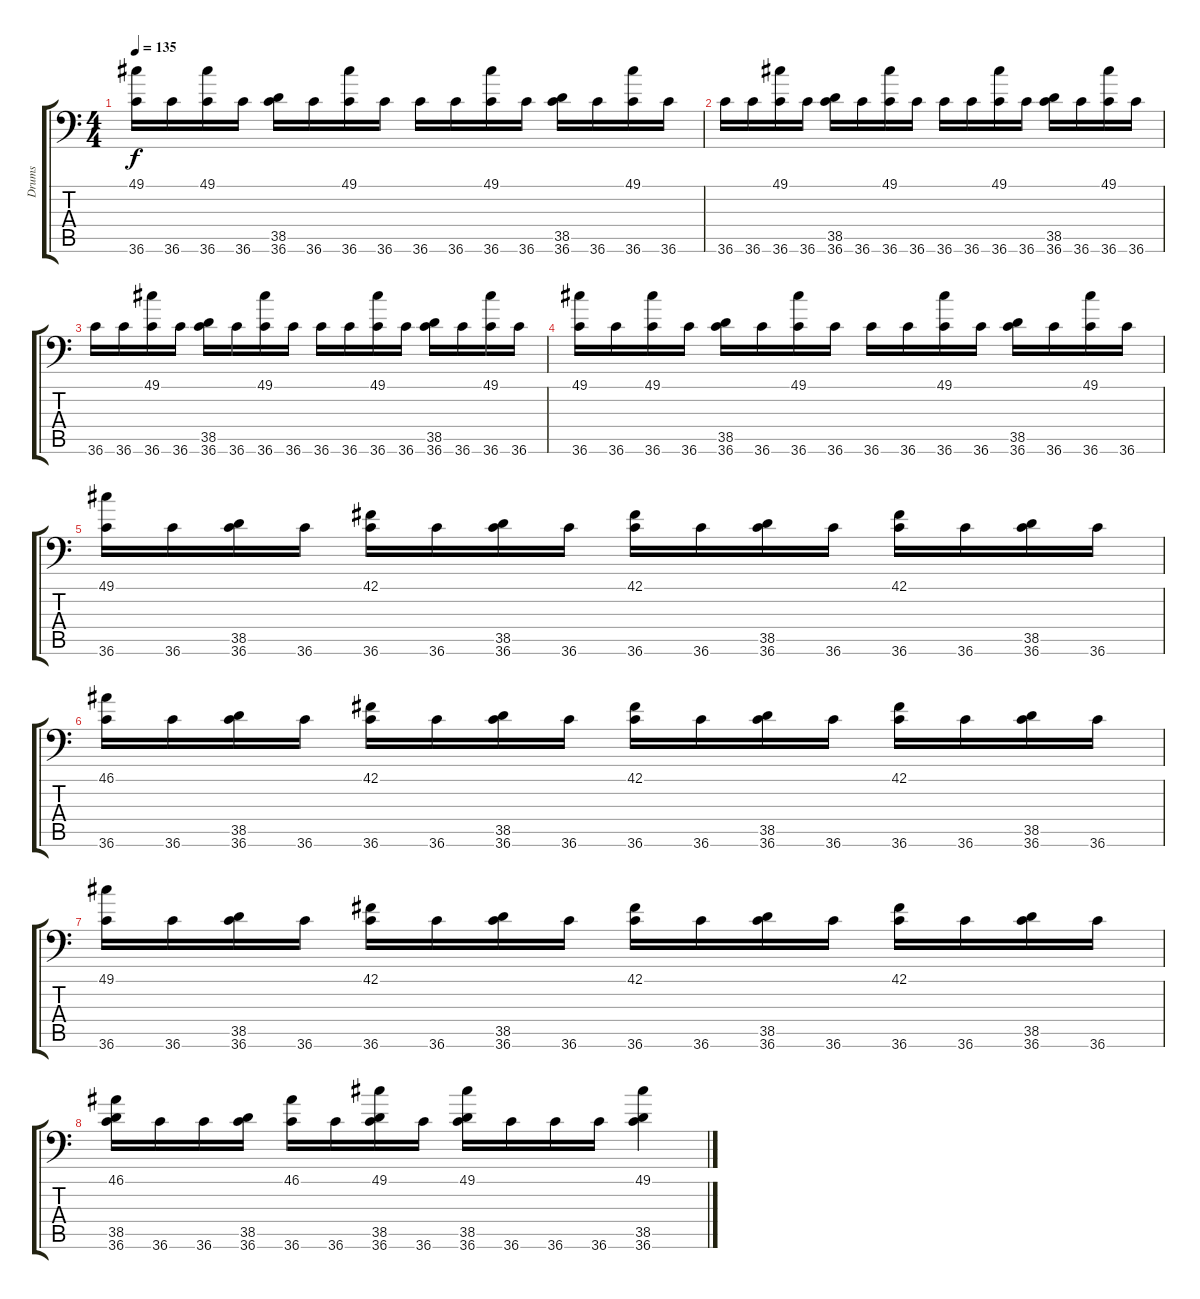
\track ("Drums" "Drums") {instrument acousticgrandpiano}
\staff {score tabs}
\tuning (C-1 C-1 C-1 C-1 C-1 C-1) {hide}
\ts (4 4)
\tempo 135
\clef f4
\ks c
(49.1 36.6).16{dy f} 36.6.16 (49.1 36.6).16 36.6.16 (38.5 36.6).16 36.6.16 (49.1 36.6).16 36.6.16 36.6.16 36.6.16 (49.1 36.6).16 36.6.16 (38.5 36.6).16 36.6.16 (49.1 36.6).16 36.6.16 |
36.6.16 36.6.16 (49.1 36.6).16 36.6.16 (38.5 36.6).16 36.6.16 (49.1 36.6).16 36.6.16 36.6.16 36.6.16 (49.1 36.6).16 36.6.16 (38.5 36.6).16 36.6.16 (49.1 36.6).16 36.6.16 |
36.6.16 36.6.16 (49.1 36.6).16 36.6.16 (38.5 36.6).16 36.6.16 (49.1 36.6).16 36.6.16 36.6.16 36.6.16 (49.1 36.6).16 36.6.16 (38.5 36.6).16 36.6.16 (49.1 36.6).16 36.6.16 |
(49.1 36.6).16 36.6.16 (49.1 36.6).16 36.6.16 (38.5 36.6).16 36.6.16 (49.1 36.6).16 36.6.16 36.6.16 36.6.16 (49.1 36.6).16 36.6.16 (38.5 36.6).16 36.6.16 (49.1 36.6).16 36.6.16 |
(49.1 36.6).16 36.6.16 (38.5 36.6).16 36.6.16 (42.1 36.6).16 36.6.16 (38.5 36.6).16 36.6.16 (42.1 36.6).16 36.6.16 (38.5 36.6).16 36.6.16 (42.1 36.6).16 36.6.16 (38.5 36.6).16 36.6.16 |
(46.1 36.6).16 36.6.16 (38.5 36.6).16 36.6.16 (42.1 36.6).16 36.6.16 (38.5 36.6).16 36.6.16 (42.1 36.6).16 36.6.16 (38.5 36.6).16 36.6.16 (42.1 36.6).16 36.6.16 (38.5 36.6).16 36.6.16 |
(49.1 36.6).16 36.6.16 (38.5 36.6).16 36.6.16 (42.1 36.6).16 36.6.16 (38.5 36.6).16 36.6.16 (42.1 36.6).16 36.6.16 (38.5 36.6).16 36.6.16 (42.1 36.6).16 36.6.16 (38.5 36.6).16 36.6.16 |
(46.1 38.5 36.6).16 36.6.16 36.6.16 (38.5 36.6).16 (46.1 36.6).16 36.6.16 (49.1 38.5 36.6).16 36.6.16 (49.1 38.5 36.6).16 36.6.16 36.6.16 36.6.16 (49.1 38.5 36.6).4
